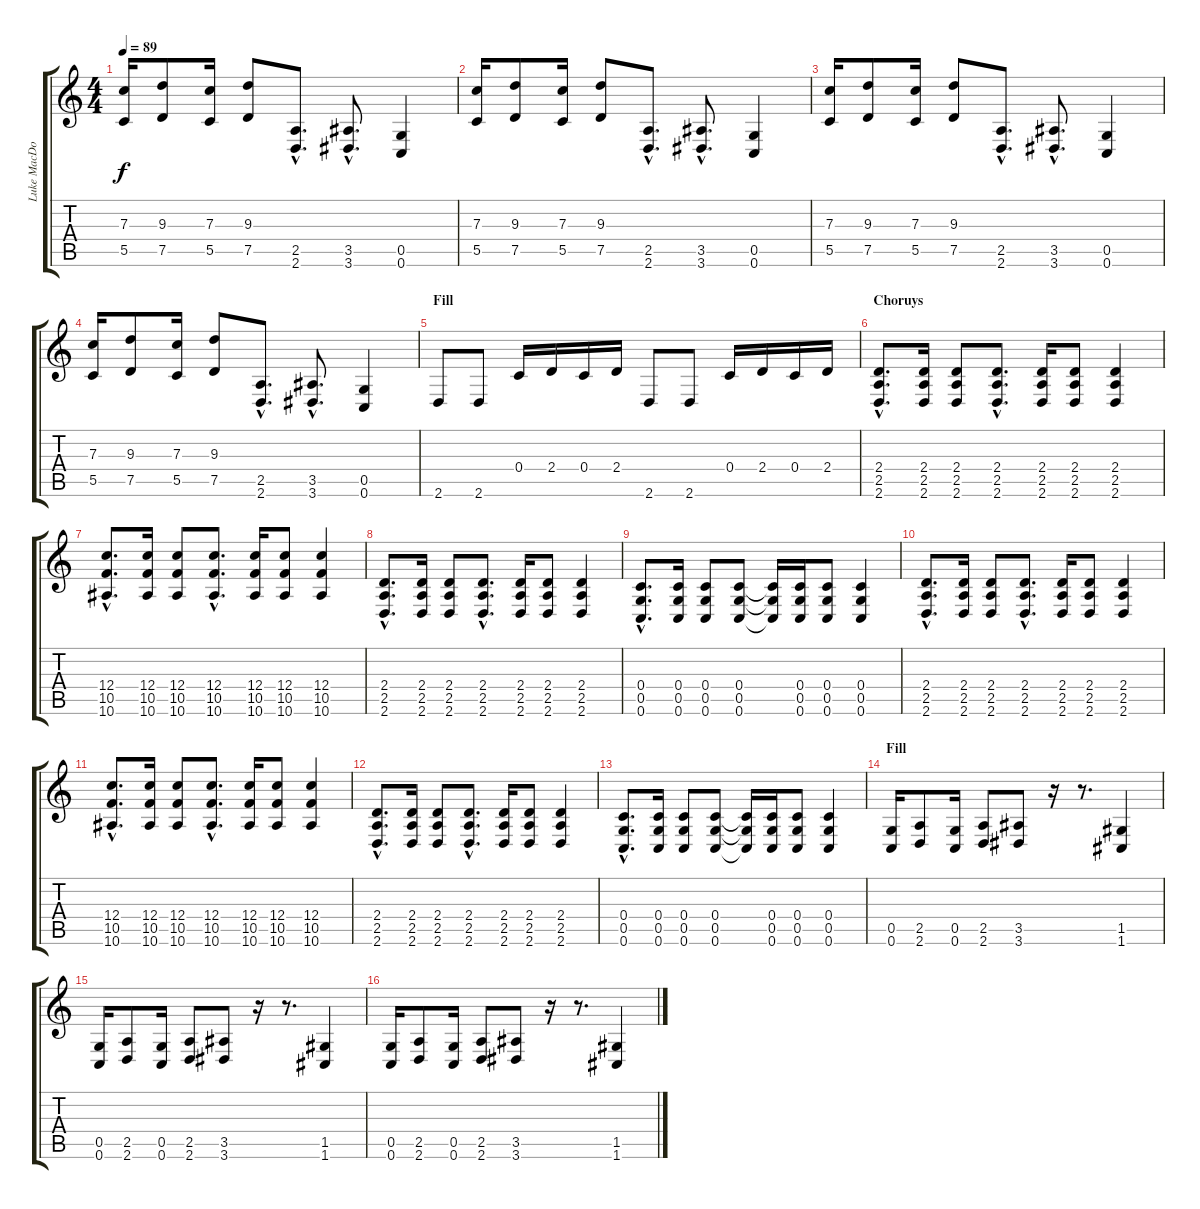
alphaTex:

\track ("Luke MacDonald (guitar)" "Luke MacDo") {instrument distortionguitar}
\staff {score tabs}
\tuning (D4 A3 F3 C3 G2 C2) {hide}
\ts (4 4)
\tempo 89
\clef g2
\ks c
(7.3 5.5).16{dy f} (9.3 7.5).8 (7.3 5.5).16 (9.3 7.5).8 (2.5{hac} 2.6{hac}).8{d} (3.5{hac} 3.6{hac}).8{d} (0.5 0.6).4 |
(7.3 5.5).16 (9.3 7.5).8 (7.3 5.5).16 (9.3 7.5).8 (2.5{hac} 2.6{hac}).8{d} (3.5{hac} 3.6{hac}).8{d} (0.5 0.6).4 |
(7.3 5.5).16 (9.3 7.5).8 (7.3 5.5).16 (9.3 7.5).8 (2.5{hac} 2.6{hac}).8{d} (3.5{hac} 3.6{hac}).8{d} (0.5 0.6).4 |
(7.3 5.5).16 (9.3 7.5).8 (7.3 5.5).16 (9.3 7.5).8 (2.5{hac} 2.6{hac}).8{d} (3.5{hac} 3.6{hac}).8{d} (0.5 0.6).4 |
\section ("" "Fill")
2.6.8 2.6.8 0.4.16 2.4.16 0.4.16 2.4.16 2.6.8 2.6.8 0.4.16 2.4.16 0.4.16 2.4.16 |
\section ("" "Choruys")
(2.4{hac} 2.5{hac} 2.6{hac}).8{d} (2.4 2.5 2.6).16 (2.4 2.5 2.6).8 (2.4{hac} 2.5{hac} 2.6{hac}).8{d} (2.4 2.5 2.6).16 (2.4 2.5 2.6).8 (2.4 2.5 2.6).4 |
(12.4{hac} 10.5{hac} 10.6{hac}).8{d} (12.4 10.5 10.6).16 (12.4 10.5 10.6).8 (12.4{hac} 10.5{hac} 10.6{hac}).8{d} (12.4 10.5 10.6).16 (12.4 10.5 10.6).8 (12.4 10.5 10.6).4 |
(2.4{hac} 2.5{hac} 2.6{hac}).8{d} (2.4 2.5 2.6).16 (2.4 2.5 2.6).8 (2.4{hac} 2.5{hac} 2.6{hac}).8{d} (2.4 2.5 2.6).16 (2.4 2.5 2.6).8 (2.4 2.5 2.6).4 |
(0.4{hac} 0.5{hac} 0.6{hac}).8{d} (0.4 0.5 0.6).16 (0.4 0.5 0.6).8 (0.4 0.5 0.6).8 (0.4{t} 0.5{t} 0.6{t}).16 (0.4 0.5 0.6).16 (0.4 0.5 0.6).8 (0.4 0.5 0.6).4 |
(2.4{hac} 2.5{hac} 2.6{hac}).8{d} (2.4 2.5 2.6).16 (2.4 2.5 2.6).8 (2.4{hac} 2.5{hac} 2.6{hac}).8{d} (2.4 2.5 2.6).16 (2.4 2.5 2.6).8 (2.4 2.5 2.6).4 |
(12.4{hac} 10.5{hac} 10.6{hac}).8{d} (12.4 10.5 10.6).16 (12.4 10.5 10.6).8 (12.4{hac} 10.5{hac} 10.6{hac}).8{d} (12.4 10.5 10.6).16 (12.4 10.5 10.6).8 (12.4 10.5 10.6).4 |
(2.4{hac} 2.5{hac} 2.6{hac}).8{d} (2.4 2.5 2.6).16 (2.4 2.5 2.6).8 (2.4{hac} 2.5{hac} 2.6{hac}).8{d} (2.4 2.5 2.6).16 (2.4 2.5 2.6).8 (2.4 2.5 2.6).4 |
(0.4{hac} 0.5{hac} 0.6{hac}).8{d} (0.4 0.5 0.6).16 (0.4 0.5 0.6).8 (0.4 0.5 0.6).8 (0.4{t} 0.5{t} 0.6{t}).16 (0.4 0.5 0.6).16 (0.4 0.5 0.6).8 (0.4 0.5 0.6).4 |
\section ("" "Fill")
(0.5 0.6).16 (2.5 2.6).8 (0.5 0.6).16 (2.5 2.6).8 (3.5 3.6).8 r.16 r.8{d} (1.5 1.6).4 |
(0.5 0.6).16 (2.5 2.6).8 (0.5 0.6).16 (2.5 2.6).8 (3.5 3.6).8 r.16 r.8{d} (1.5 1.6).4 |
(0.5 0.6).16 (2.5 2.6).8 (0.5 0.6).16 (2.5 2.6).8 (3.5 3.6).8 r.16 r.8{d} (1.5 1.6).4
